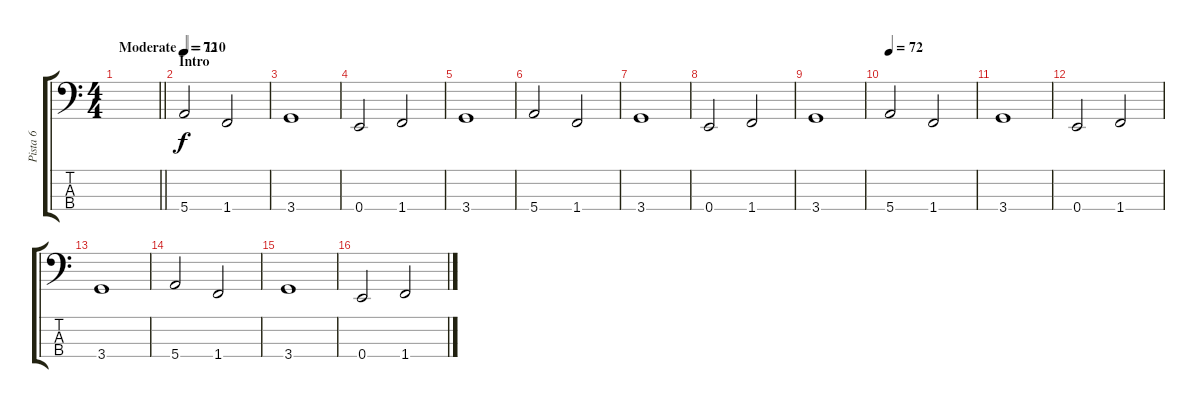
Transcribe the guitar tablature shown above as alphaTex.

\track ("Pista 6" "Pista 6") {instrument electricbassfinger}
\staff {score tabs}
\tuning (G2 D2 A1 E1) {hide}
\ts (4 4)
\tempo (110 "Moderate")
\clef f4
\barLineRight lightlight
\ks c
|
\section ("" "Intro")
\tempo 72
5.4.2 1.4.2 |
3.4.1 |
0.4.2 1.4.2 |
3.4.1 |
5.4.2 1.4.2 |
3.4.1 |
0.4.2 1.4.2 |
3.4.1 |
\tempo 72
5.4.2 1.4.2 |
3.4.1 |
0.4.2 1.4.2 |
3.4.1 |
5.4.2 1.4.2 |
3.4.1 |
0.4.2 1.4.2
